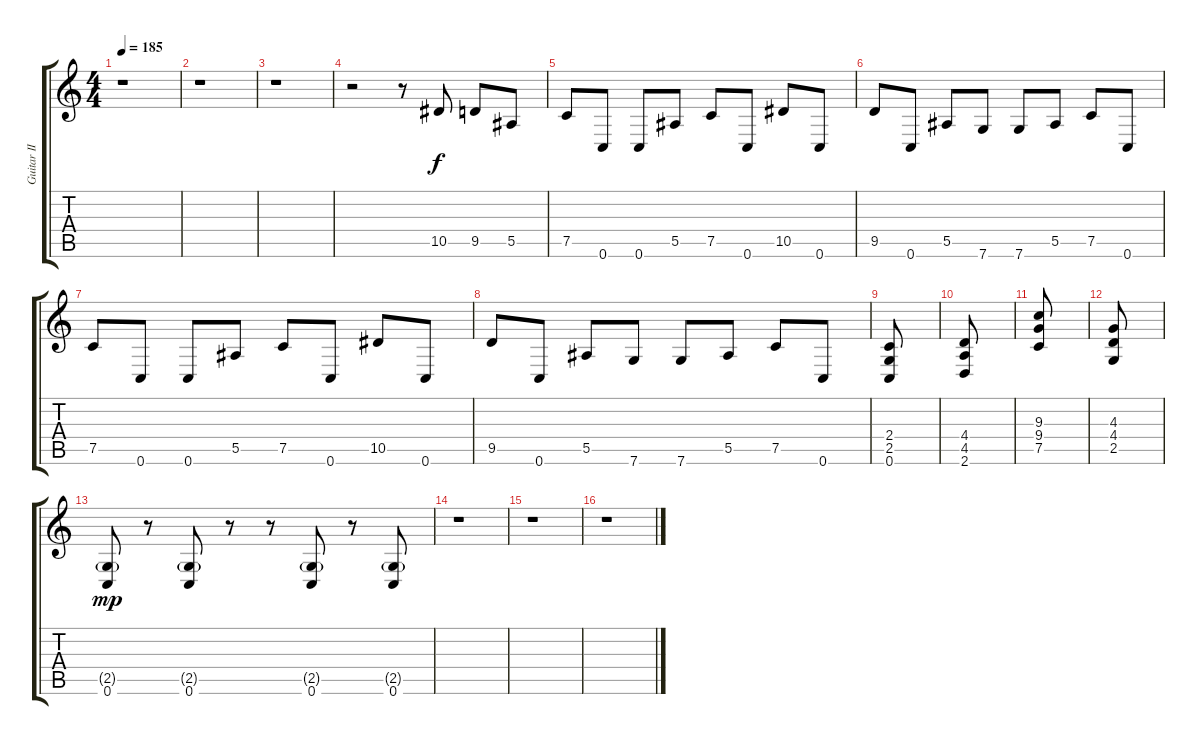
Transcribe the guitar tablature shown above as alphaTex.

\track ("Guitar II" "Guitar II") {instrument distortionguitar}
\staff {score tabs}
\tuning (C4 G3 Eb3 Bb2 F2 C2) {hide}
\ts (4 4)
\tempo 185
\clef g2
\ks c
r.1{dy mp} |
r.1 |
r.1 |
r.2 r.8 10.5.8{dy f} 9.5.8 5.5.8 |
7.5.8 0.6.8 0.6.8 5.5.8 7.5.8 0.6.8 10.5.8 0.6.8 |
9.5.8 0.6.8 5.5.8 7.6.8 7.6.8 5.5.8 7.5.8 0.6.8 |
7.5.8 0.6.8 0.6.8 5.5.8 7.5.8 0.6.8 10.5.8 0.6.8 |
9.5.8 0.6.8 5.5.8 7.6.8 7.6.8 5.5.8 7.5.8 0.6.8 |
(2.4 2.5 0.6).8 |
(4.4 4.5 2.6).8 |
(9.3 9.4 7.5).8 |
(4.3 4.4 2.5).8 |
(2.5{g} 0.6).8{dy mp} r.8 (2.5{g} 0.6).8 r.8 r.8 (2.5{g} 0.6).8 r.8 (2.5{g} 0.6).8 |
r.1 |
r.1 |
r.1
